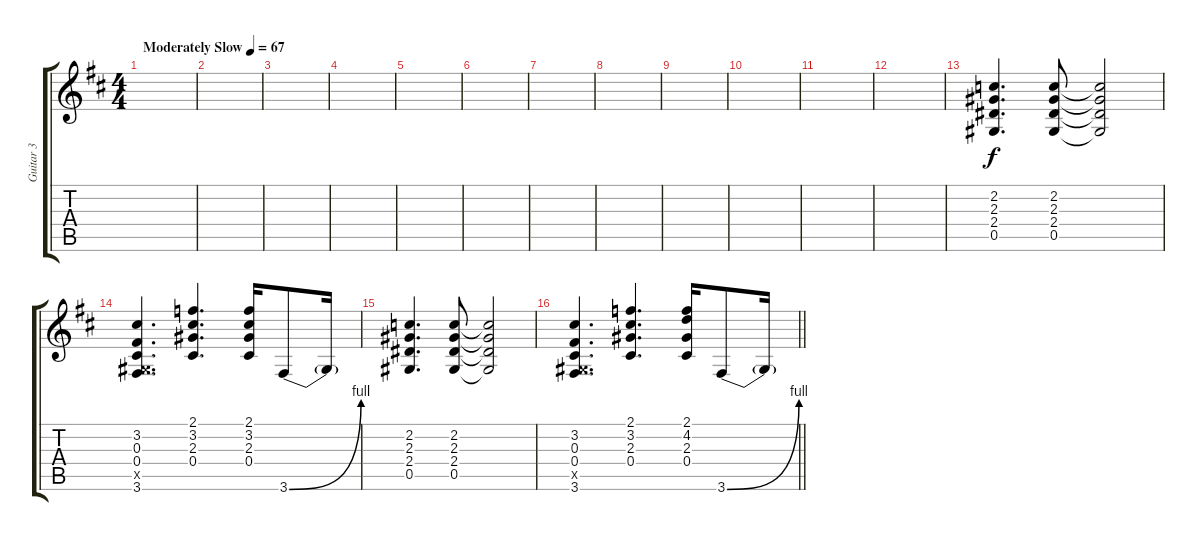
\track ("Guitar 3" "Guitar 3") {instrument distortionguitar}
\staff {score tabs}
\tuning (Eb4 Bb3 Gb3 Db3 Ab2 Eb2) {hide}
\ts (4 4)
\tempo (67 "Moderately Slow")
\clef g2
\ks d
|
|
|
|
|
|
|
|
|
|
|
|
(2.2 2.3 2.4 0.5).4{d} (2.2 2.3 2.4 0.5).8 (2.2{t} 2.3{t} 2.4{t} 0.5{t}).2 |
(3.2 0.3 0.4 0.5{x} 3.6).4{d} (2.1 3.2 2.3 0.4).4{d} (2.1 3.2 2.3 0.4).16 3.6{be (bend 0 0 60 4)}.8 3.6{t}.16 |
(2.2 2.3 2.4 0.5).4{d} (2.2 2.3 2.4 0.5).8 (2.2{t} 2.3{t} 2.4{t} 0.5{t}).2 |
\barLineRight lightlight
(3.2 0.3 0.4 0.5{x} 3.6).4{d} (2.1 3.2 2.3 0.4).4{d} (2.1 4.2 2.3 0.4).16 3.6{be (bend 0 0 60 4)}.8 3.6{t}.16
